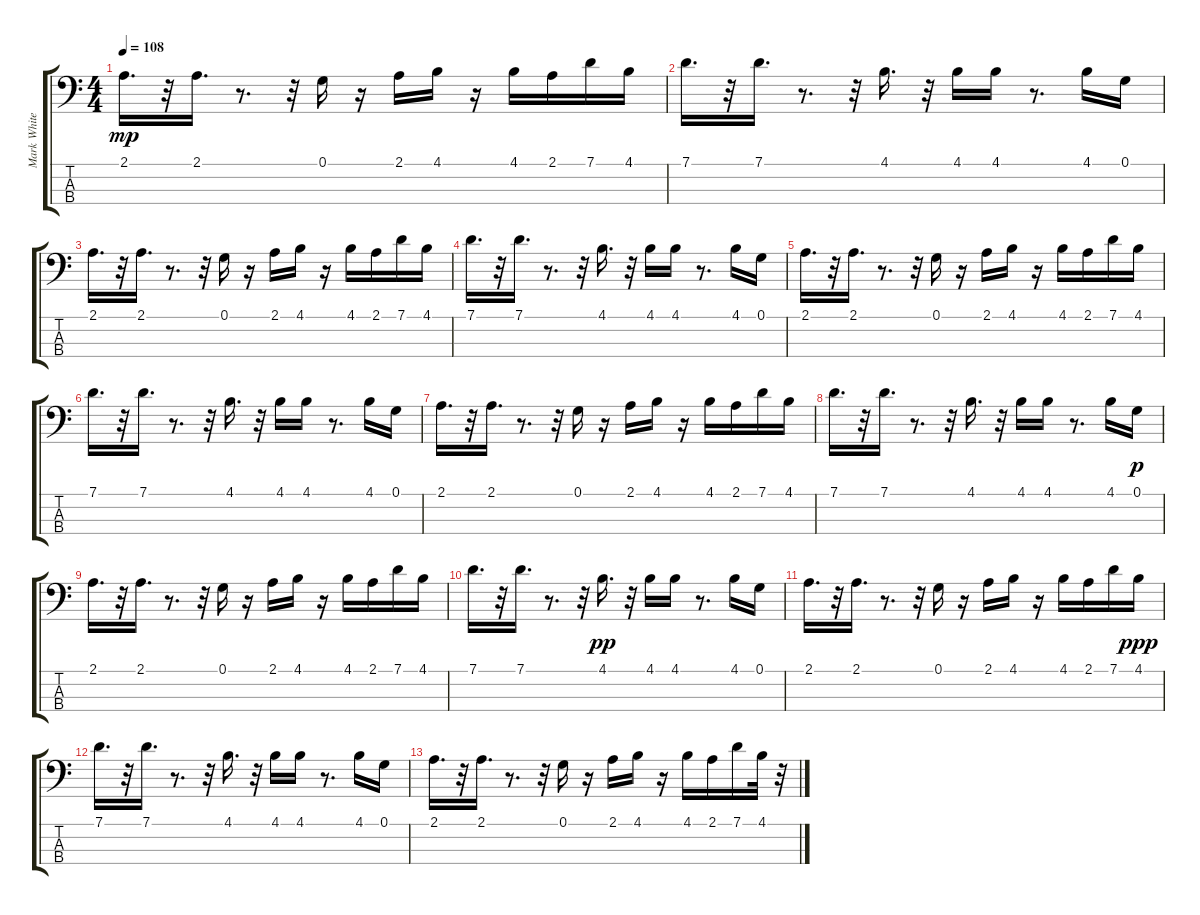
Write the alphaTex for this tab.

\track ("Mark White" "Mark White") {instrument electricbasspick}
\staff {score tabs}
\tuning (G2 D2 A1 E1) {hide}
\ts (4 4)
\tempo 108
\clef f4
\ks c
2.1.16{d dy mp} r.32 2.1.16{d} r.8{d} r.32 0.1.16 r.16 2.1.16 4.1.16 r.16 4.1.16 2.1.16 7.1.16 4.1.16 |
7.1.16{d} r.32 7.1.16{d} r.8{d} r.32 4.1.16{d} r.32 4.1.16 4.1.16 r.8{d} 4.1.16 0.1.16 |
2.1.16{d} r.32 2.1.16{d} r.8{d} r.32 0.1.16 r.16 2.1.16 4.1.16 r.16 4.1.16 2.1.16 7.1.16 4.1.16 |
7.1.16{d} r.32 7.1.16{d} r.8{d} r.32 4.1.16{d} r.32 4.1.16 4.1.16 r.8{d} 4.1.16 0.1.16 |
2.1.16{d} r.32 2.1.16{d} r.8{d} r.32 0.1.16 r.16 2.1.16 4.1.16 r.16 4.1.16 2.1.16 7.1.16 4.1.16 |
7.1.16{d} r.32 7.1.16{d} r.8{d} r.32 4.1.16{d} r.32 4.1.16 4.1.16 r.8{d} 4.1.16 0.1.16 |
2.1.16{d} r.32 2.1.16{d} r.8{d} r.32 0.1.16 r.16 2.1.16 4.1.16 r.16 4.1.16 2.1.16 7.1.16 4.1.16 |
7.1.16{d} r.32 7.1.16{d} r.8{d} r.32 4.1.16{d} r.32 4.1.16 4.1.16 r.8{d} 4.1.16 0.1.16{dy p} |
2.1.16{d} r.32 2.1.16{d} r.8{d} r.32 0.1.16 r.16 2.1.16 4.1.16 r.16 4.1.16 2.1.16 7.1.16 4.1.16 |
7.1.16{d} r.32 7.1.16{d} r.8{d} r.32 4.1.16{d dy pp} r.32 4.1.16 4.1.16 r.8{d} 4.1.16 0.1.16 |
2.1.16{d} r.32 2.1.16{d} r.8{d} r.32 0.1.16 r.16 2.1.16 4.1.16 r.16 4.1.16 2.1.16 7.1.16 4.1.16{dy ppp} |
7.1.16{d} r.32 7.1.16{d} r.8{d} r.32 4.1.16{d} r.32 4.1.16 4.1.16 r.8{d} 4.1.16 0.1.16 |
2.1.16{d} r.32 2.1.16{d} r.8{d} r.32 0.1.16 r.16 2.1.16 4.1.16 r.16 4.1.16 2.1.16 7.1.16 4.1.32 r.32
